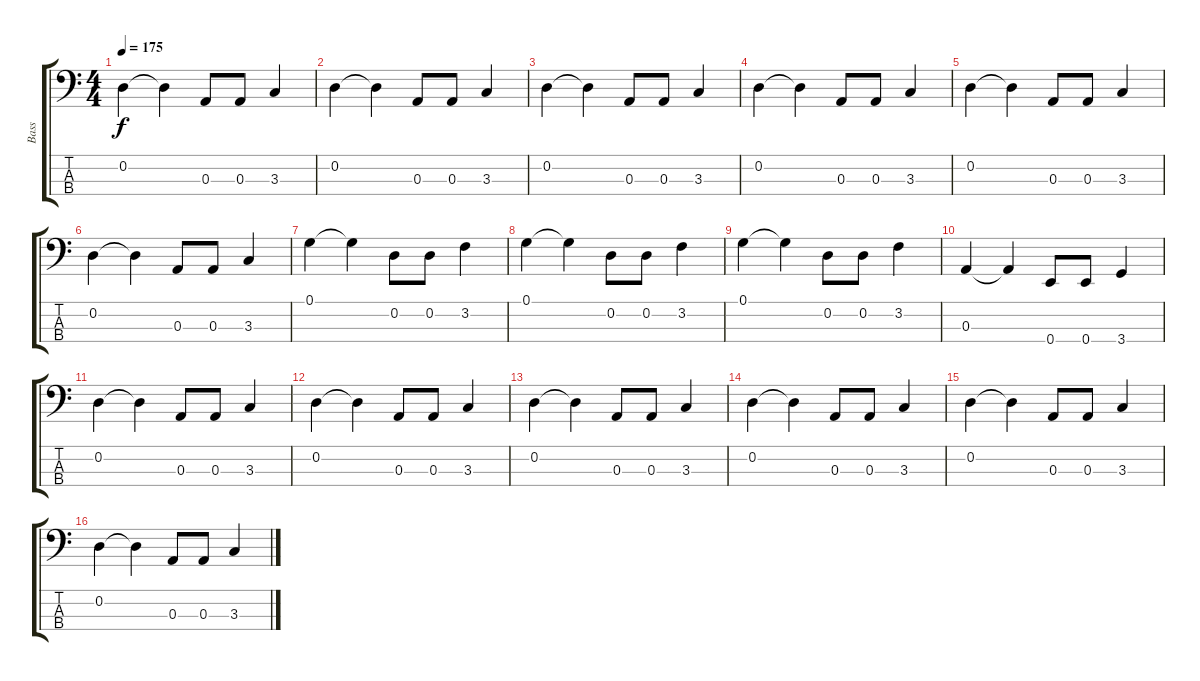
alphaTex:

\track ("Bass" "Bass") {instrument slapbass2}
\staff {score tabs}
\tuning (G2 D2 A1 E1) {hide}
\ts (4 4)
\tempo 175
\clef f4
\ks c
0.2.4{dy f} 0.2{t}.4 0.3.8 0.3.8 3.3.4 |
0.2.4 0.2{t}.4 0.3.8 0.3.8 3.3.4 |
0.2.4 0.2{t}.4 0.3.8 0.3.8 3.3.4 |
0.2.4 0.2{t}.4 0.3.8 0.3.8 3.3.4 |
0.2.4 0.2{t}.4 0.3.8 0.3.8 3.3.4 |
0.2.4 0.2{t}.4 0.3.8 0.3.8 3.3.4 |
0.1.4 0.1{t}.4 0.2.8 0.2.8 3.2.4 |
0.1.4 0.1{t}.4 0.2.8 0.2.8 3.2.4 |
0.1.4 0.1{t}.4 0.2.8 0.2.8 3.2.4 |
0.3.4 0.3{t}.4 0.4.8 0.4.8 3.4.4 |
0.2.4 0.2{t}.4 0.3.8 0.3.8 3.3.4 |
0.2.4 0.2{t}.4 0.3.8 0.3.8 3.3.4 |
0.2.4 0.2{t}.4 0.3.8 0.3.8 3.3.4 |
0.2.4 0.2{t}.4 0.3.8 0.3.8 3.3.4 |
0.2.4 0.2{t}.4 0.3.8 0.3.8 3.3.4 |
0.2.4 0.2{t}.4 0.3.8 0.3.8 3.3.4
